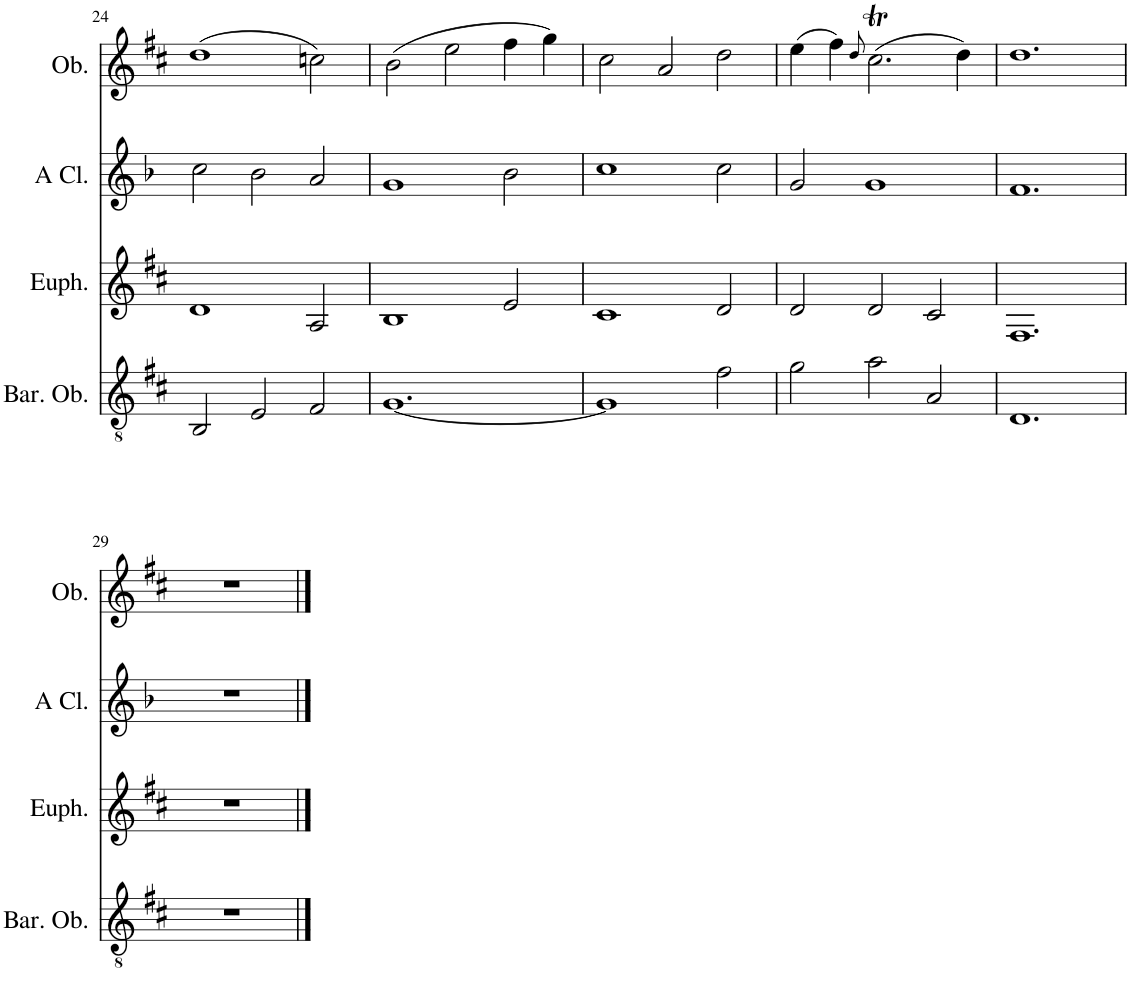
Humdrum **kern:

**kern	**kern	**kern	**kern
*part4	*part3	*part2	*part1
*staff4	*staff3	*staff2	*staff1
*I"Baritone Oboe	*I"Euphonium	*I"A Clarinet	*I"Oboe
*I'Bar. Ob.	*I'Euph.	*I'A Cl.	*I'Ob.
!!LO:PB:g=z
*clefGv2	*clefG2	*clefG2	*clefG2
*	*	*Trd2c3	*
*k[f#c#]	*k[f#c#]	*k[b-]	*k[f#c#]
*M3/2	*M3/2	*M3/2	*M3/2
=24	=24	=24	=24
2BB/	1d	2cc\	(1dd
2E/	.	2b-\	.
2F#/	2A/	2a/	2ccn\)
=25	=25	=25	=25
[1.G	1B	1g	(2b\
.	.	.	2ee\
.	2e/	2b-\	4ff#\
.	.	.	4gg\)
=26	=26	=26	=26
1G]	1c#	1cc	2cc#\
.	.	.	2a/
2f#\	2d/	2cc\	2dd\
=27	=27	=27	=27
2g\	2d/	2g/	(4ee\
.	.	.	4ff#\)
.	.	.	8qdd/
2a\	2d/	1g	(2.cc#t\
2A/	2c#/	.	.
.	.	.	4dd\)
=28	=28	=28	=28
1.D	1.F#	1.f	1.dd
!!LO:LB:g=z
=29	=29	=29	=29
1.r	1.r	1.r	1.r
==	==	==	==
*-	*-	*-	*-
